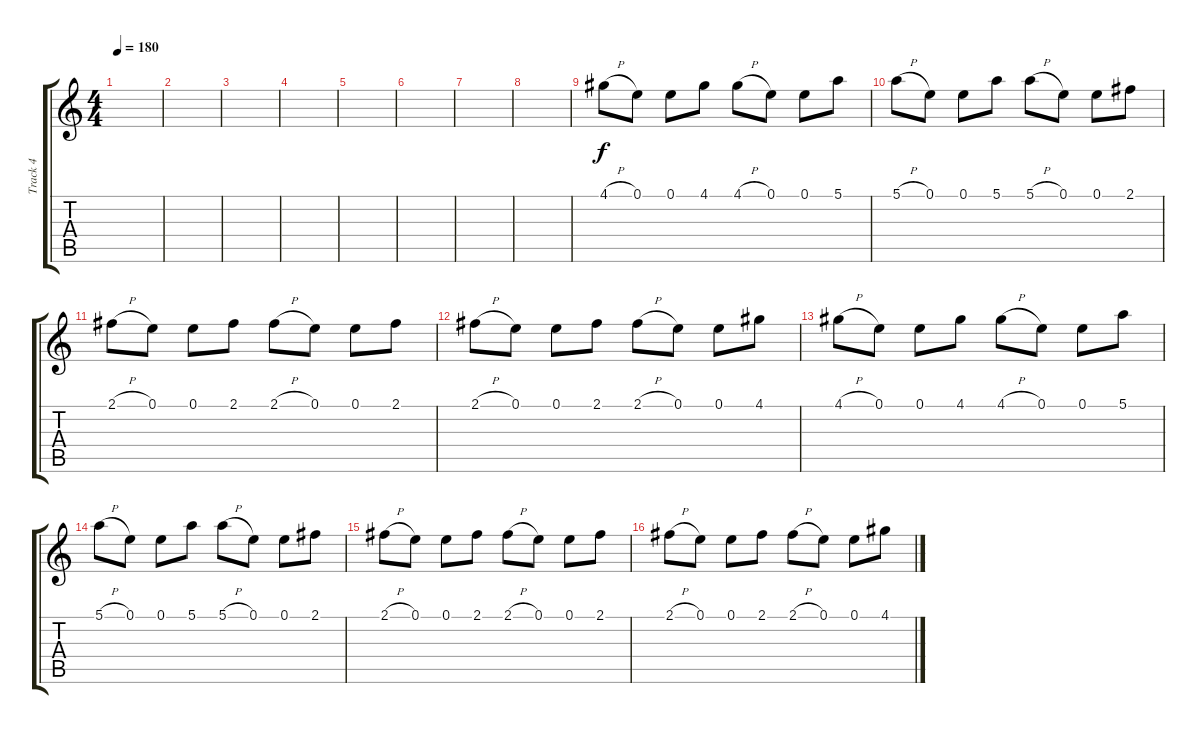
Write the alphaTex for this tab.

\track ("Track 4" "Track 4") {instrument overdrivenguitar}
\staff {score tabs}
\tuning (E4 B3 G3 D3 A2 E2) {hide}
\ts (4 4)
\tempo 180
\clef g2
\ks c
|
|
|
|
|
|
|
|
4.1{h}.8 0.1.8 0.1.8 4.1.8 4.1{h}.8 0.1.8 0.1.8 5.1.8 |
5.1{h}.8 0.1.8 0.1.8 5.1.8 5.1{h}.8 0.1.8 0.1.8 2.1.8 |
2.1{h}.8 0.1.8 0.1.8 2.1.8 2.1{h}.8 0.1.8 0.1.8 2.1.8 |
2.1{h}.8 0.1.8 0.1.8 2.1.8 2.1{h}.8 0.1.8 0.1.8 4.1.8 |
4.1{h}.8 0.1.8 0.1.8 4.1.8 4.1{h}.8 0.1.8 0.1.8 5.1.8 |
5.1{h}.8 0.1.8 0.1.8 5.1.8 5.1{h}.8 0.1.8 0.1.8 2.1.8 |
2.1{h}.8 0.1.8 0.1.8 2.1.8 2.1{h}.8 0.1.8 0.1.8 2.1.8 |
2.1{h}.8 0.1.8 0.1.8 2.1.8 2.1{h}.8 0.1.8 0.1.8 4.1.8
